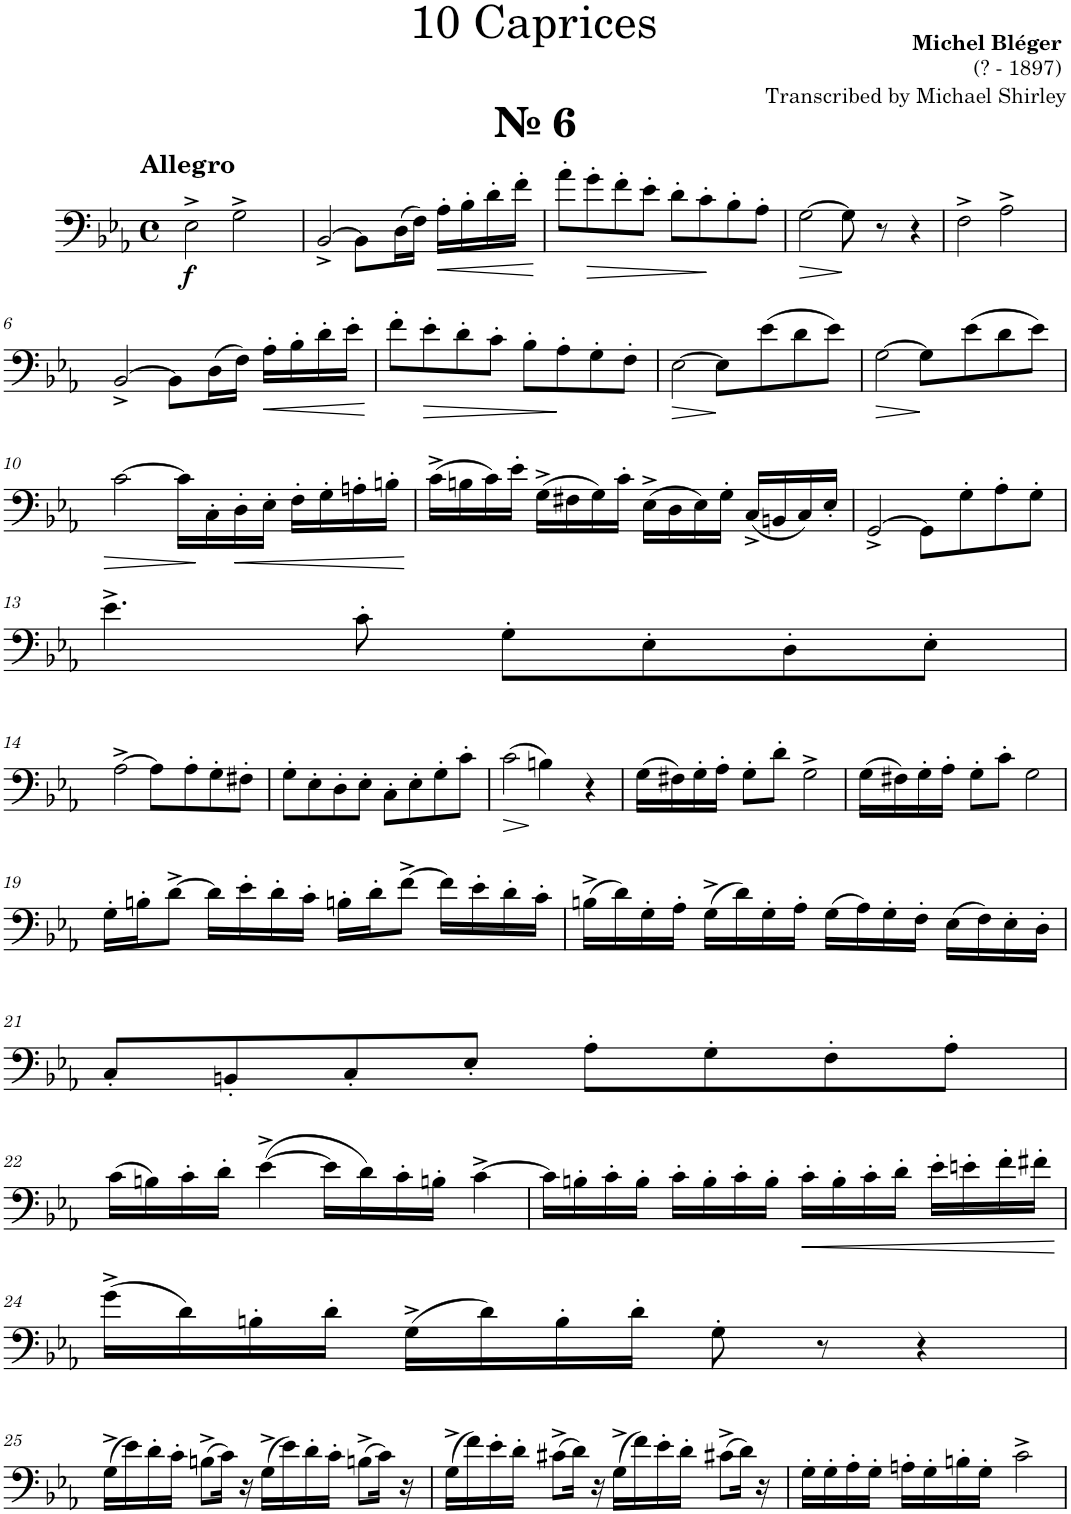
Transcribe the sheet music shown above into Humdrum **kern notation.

**kern	**dynam
*part1	*part1
*staff1	*staff1
*I"Trombone	*
*I'Tbn.	*
*clefF4	*
*k[b-e-a-]	*
*M4/4	*
*met(c)	*
=1	=1
!LO:TX:a:B:t=№ 6	!
!LO:TX:a:B:t=Allegro	!
!	!LO:DY:b
2E-^\	f
2G^\	.
=2	=2
[2BB-^/	.
8BB-\L]	.
(16D\L	.
16F\JJ)	.
!	!LO:HP:b
16A-'\LL	<
16B-'\	.
16d'\	.
16f'\JJ	.
.	[
=3	=3
8a-'\L	.
!	!LO:HP:b
8g'\	>
8f'\	.
8e-'\J	.
8d'\L	.
8c'\	.
8B-'\	]
8A-'\J	.
=4	=4
!	!LO:HP:b
[2G\	>
8G\]	]
8r	.
4r	.
=5	=5
2F^\	.
2A-^\	.
!!LO:LB:g=z
=6	=6
[2BB-^/	.
8BB-\L]	.
(16D\L	.
16F\JJ)	.
!	!LO:HP:b
16A-'\LL	<
16B-'\	.
16d'\	.
16e-'\JJ	.
.	[
=7	=7
8f'\L	.
!	!LO:HP:b
8e-'\	>
8d'\	.
8c'\J	.
8B-'\L	.
8A-'\	]
8G'\	.
8F'\J	.
=8	=8
!	!LO:HP:b
[2E-\	>
8E-\L]	]
(8e-\	.
8d\	.
8e-\J)	.
=9	=9
!	!LO:HP:b
[2G\	>
8G\L]	]
(8e-\	.
8d\	.
8e-\J)	.
!!LO:LB:g=z
=10	=10
!	!LO:HP:b
[2c\	>
16c\LL]	.
16C'\	]
!	!LO:HP:b
16D'\	<
16E-'\JJ	.
16F'\LL	.
16G'\	.
16An'\	.
16Bn'\JJ	.
.	[
=11	=11
(16c^\LL	.
16Bn\	.
16c\)	.
16e-'\JJ	.
(16G^\LL	.
16F#X\	.
16G\)	.
16c'\JJ	.
(16E-^\LL	.
16D\	.
16E-\)	.
16G'\JJ	.
(16C^/LL	.
16BBn/	.
16C/)	.
16E-'/JJ	.
=12	=12
[2GG^/	.
8GG\L]	.
8G'\	.
8A-'\	.
8G'\J	.
!!LO:LB:g=z
=13	=13
4.e-^\	.
8c'\	.
8G'\L	.
8E-'\	.
8D'\	.
8E-'\J	.
!!LO:LB:g=z
=14	=14
[2A-^\	.
8A-\L]	.
8A-'\	.
8G'\	.
8F#X'\J	.
=15	=15
8G'\L	.
8E-'\	.
8D'\	.
8E-'\J	.
8C'\L	.
8E-'\	.
8G'\	.
8c'\J	.
=16	=16
!	!LO:HP:b
(2c\	>
4Bn\)	]
4r	.
=17	=17
(16G\LL	.
16F#X\)	.
16G'\	.
16A-'\JJ	.
8G'\L	.
8d'\J	.
2G^\	.
=18	=18
(16G\LL	.
16F#X\)	.
16G'\	.
16A-'\JJ	.
8G'\L	.
8c'\J	.
2G\	.
!!LO:LB:g=z
=19	=19
16G'\LL	.
16Bn'\J	.
[8d^\J	.
16d\LL]	.
16e-'\	.
16d'\	.
16c'\JJ	.
16Bn'\LL	.
16d'\J	.
[8f^\J	.
16f\LL]	.
16e-'\	.
16d'\	.
16c'\JJ	.
=20	=20
(16Bn^\LL	.
16d\)	.
16G'\	.
16A-'\JJ	.
(16G^\LL	.
16d\)	.
16G'\	.
16A-'\JJ	.
(16G\LL	.
16A-\)	.
16G'\	.
16F'\JJ	.
(16E-\LL	.
16F\)	.
16E-'\	.
16D'\JJ	.
!!LO:LB:g=z
=21	=21
8C'/L	.
8BBn'/	.
8C'/	.
8E-'/J	.
8A-'\L	.
8G'\	.
8F'\	.
8A-'\J	.
!!LO:LB:g=z
=22	=22
(16c\LL	.
16Bn\)	.
16c'\	.
16d'\JJ	.
([4e-^\	.
16e-\LL]	.
16d\)	.
16c'\	.
16Bn'\JJ	.
[4c^\	.
=23	=23
16c\LL]	.
16Bn'\	.
16c'\	.
16B'\JJ	.
16c'\LL	.
16B'\	.
16c'\	.
16B'\JJ	.
!	!LO:HP:b
16c'\LL	<
16B'\	.
16c'\	.
16d'\JJ	.
16e-'\LL	.
16en'\	.
16f'\	.
16f#X'\JJ	.
.	[
!!LO:LB:g=z
=24	=24
(16g^\LL	.
16d\)	.
16Bn'\	.
16d'\JJ	.
(16G^\LL	.
16d\)	.
16B'\	.
16d'\JJ	.
8G'\	.
8r	.
4r	.
!!LO:LB:g=z
=25	=25
(16G^\LL	.
16e-\)	.
16d'\	.
16c'\JJ	.
(8Bn^\L	.
16c\Jk)	.
16r	.
(16G^\LL	.
16e-\)	.
16d'\	.
16c'\JJ	.
(8Bn^\L	.
16c\Jk)	.
16r	.
=26	=26
(16G^\LL	.
16f\)	.
16e-'\	.
16d'\JJ	.
(8c#X^\L	.
16d\Jk)	.
16r	.
(16G^\LL	.
16f\)	.
16e-'\	.
16d'\JJ	.
(8c#X^\L	.
16d\Jk)	.
16r	.
=27	=27
16G'\LL	.
16G'\	.
16A-'\	.
16G'\JJ	.
16An'\LL	.
16G'\	.
16Bn'\	.
16G'\JJ	.
2c^\	.
=	=
*-	*-
